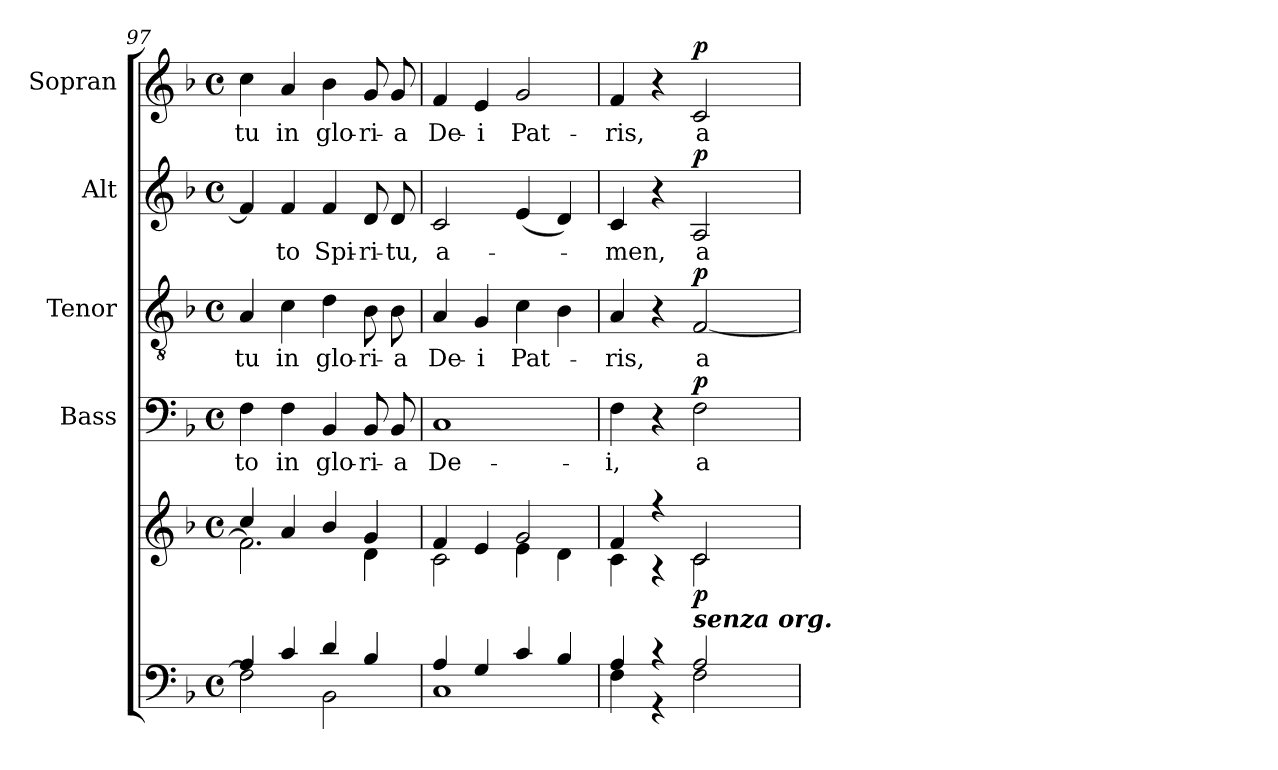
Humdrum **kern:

**kern	**kern	**dynam	**kern	**text	**dynam	**kern	**text	**dynam	**kern	**text	**dynam	**kern	**text	**dynam
*part5	*part5	*part5	*part4	*part4	*part4	*part3	*part3	*part3	*part2	*part2	*part2	*part1	*part1	*part1
*staff6	*staff5	*staff5/6	*staff4	*staff4	*staff4	*staff3	*staff3	*staff3	*staff2	*staff2	*staff2	*staff1	*staff1	*staff1
*	*	*	*I"Bass	*	*	*I"Tenor	*	*	*I"Alt	*	*	*I"Sopran	*	*
*	*	*	*I'B.	*	*	*I'T.	*	*	*I'A.	*	*	*I'S.	*	*
*clefF4	*clefG2	*	*clefF4	*	*	*clefGv2	*	*	*clefG2	*	*	*clefG2	*	*
*k[b-]	*k[b-]	*	*k[b-]	*	*	*k[b-]	*	*	*k[b-]	*	*	*k[b-]	*	*
*F:	*F:	*	*F:	*	*	*F:	*	*	*F:	*	*	*F:	*	*
*M4/4	*M4/4	*	*M4/4	*	*	*M4/4	*	*	*M4/4	*	*	*M4/4	*	*
*met(c)	*met(c)	*	*met(c)	*	*	*met(c)	*	*	*met(c)	*	*	*met(c)	*	*
=97	=97	=97	=97	=97	=97	=97	=97	=97	=97	=97	=97	=97	=97	=97
*^	*^	*	*	*	*	*	*	*	*	*	*	*	*	*
!	!	!	!	!	!	!LO:LY:b	!	!	!LO:LY:b	!	!	!	!	!	!LO:LY:b	!
4A/	2F\]	4cc/	2.f\]	.	4F\	-to	.	4A/	-tu	.	4f/]	.	.	4cc\	-tu	.
!	!	!	!	!	!	!LO:LY:b	!	!	!LO:LY:b	!	!	!LO:LY:b	!	!	!LO:LY:b	!
4c/	.	4a/	.	.	4F\	in	.	4c\	in	.	4f/	-to	.	4a/	in	.
!	!	!	!	!	!	!LO:LY:b	!	!	!LO:LY:b	!	!	!LO:LY:b	!	!	!LO:LY:b	!
4d/	2BB-\	4b-/	.	.	4BB-/	glo-	.	4d\	glo-	.	4f/	Spi-	.	4b-\	glo-	.
!	!	!	!	!	!	!LO:LY:b	!	!	!LO:LY:b	!	!	!LO:LY:b	!	!	!LO:LY:b	!
4B-/	.	4g/	4d\	.	8BB-/	-ri-	.	8B-\	-ri-	.	8d/	-ri-	.	8g/	-ri-	.
!	!	!	!	!	!	!LO:LY:b	!	!	!LO:LY:b	!	!	!LO:LY:b	!	!	!LO:LY:b	!
.	.	.	.	.	8BB-/	-a	.	8B-\	-a	.	8d/	-tu,	.	8g/	-a	.
=98	=98	=98	=98	=98	=98	=98	=98	=98	=98	=98	=98	=98	=98	=98	=98	=98
!	!	!	!	!	!	!LO:LY:b	!	!	!LO:LY:b	!	!	!LO:LY:b	!	!	!LO:LY:b	!
4A/	1C	4f/	2c\	.	1C	De-	.	4A/	De-	.	2c/	a-	.	4f/	De-	.
!	!	!	!	!	!	!	!	!	!LO:LY:b	!	!	!	!	!	!LO:LY:b	!
4G/	.	4e/	.	.	.	.	.	4G/	-i	.	.	.	.	4e/	-i	.
!	!	!	!	!	!	!	!	!	!LO:LY:b	!	!	!	!	!	!LO:LY:b	!
4c/	.	2g/	4e\	.	.	.	.	4c\	Pat-	.	(<4e/	.	.	2g/	Pat-	.
4B-/	.	.	4d\	.	.	.	.	4B-\	.	.	4d/)	.	.	.	.	.
=99	=99	=99	=99	=99	=99	=99	=99	=99	=99	=99	=99	=99	=99	=99	=99	=99
!	!	!	!	!	!	!LO:LY:b	!	!	!LO:LY:b	!	!	!LO:LY:b	!	!	!LO:LY:b	!
4A/	4F\	4f/	4c\	.	4F\	-i,	.	4A/	-ris,	.	4c/	-men,	.	4f/	-ris,	.
4r	4r	4r	4r	.	4r	.	.	4r	.	.	4r	.	.	4r	.	.
!	!	!LO:TX:b:Bi:t=senza org.	!	!	!	!	!	!	!	!	!	!	!	!	!	!
!	!	!	!	!LO:DY:b	!	!LO:LY:b	!LO:DY:a	!	!LO:LY:b	!LO:DY:a	!	!LO:LY:b	!LO:DY:a	!	!LO:LY:b	!LO:DY:a
2A/	2F\	2c/	2c\	p	2F\	a-	p	[2F/	a-	p	2A/	a-	p	2c/	a-	p
*v	*v	*	*	*	*	*	*	*	*	*	*	*	*	*	*	*
*	*v	*v	*	*	*	*	*	*	*	*	*	*	*	*	*
=	=	=	=	=	=	=	=	=	=	=	=	=	=	=
*-	*-	*-	*-	*-	*-	*-	*-	*-	*-	*-	*-	*-	*-	*-
